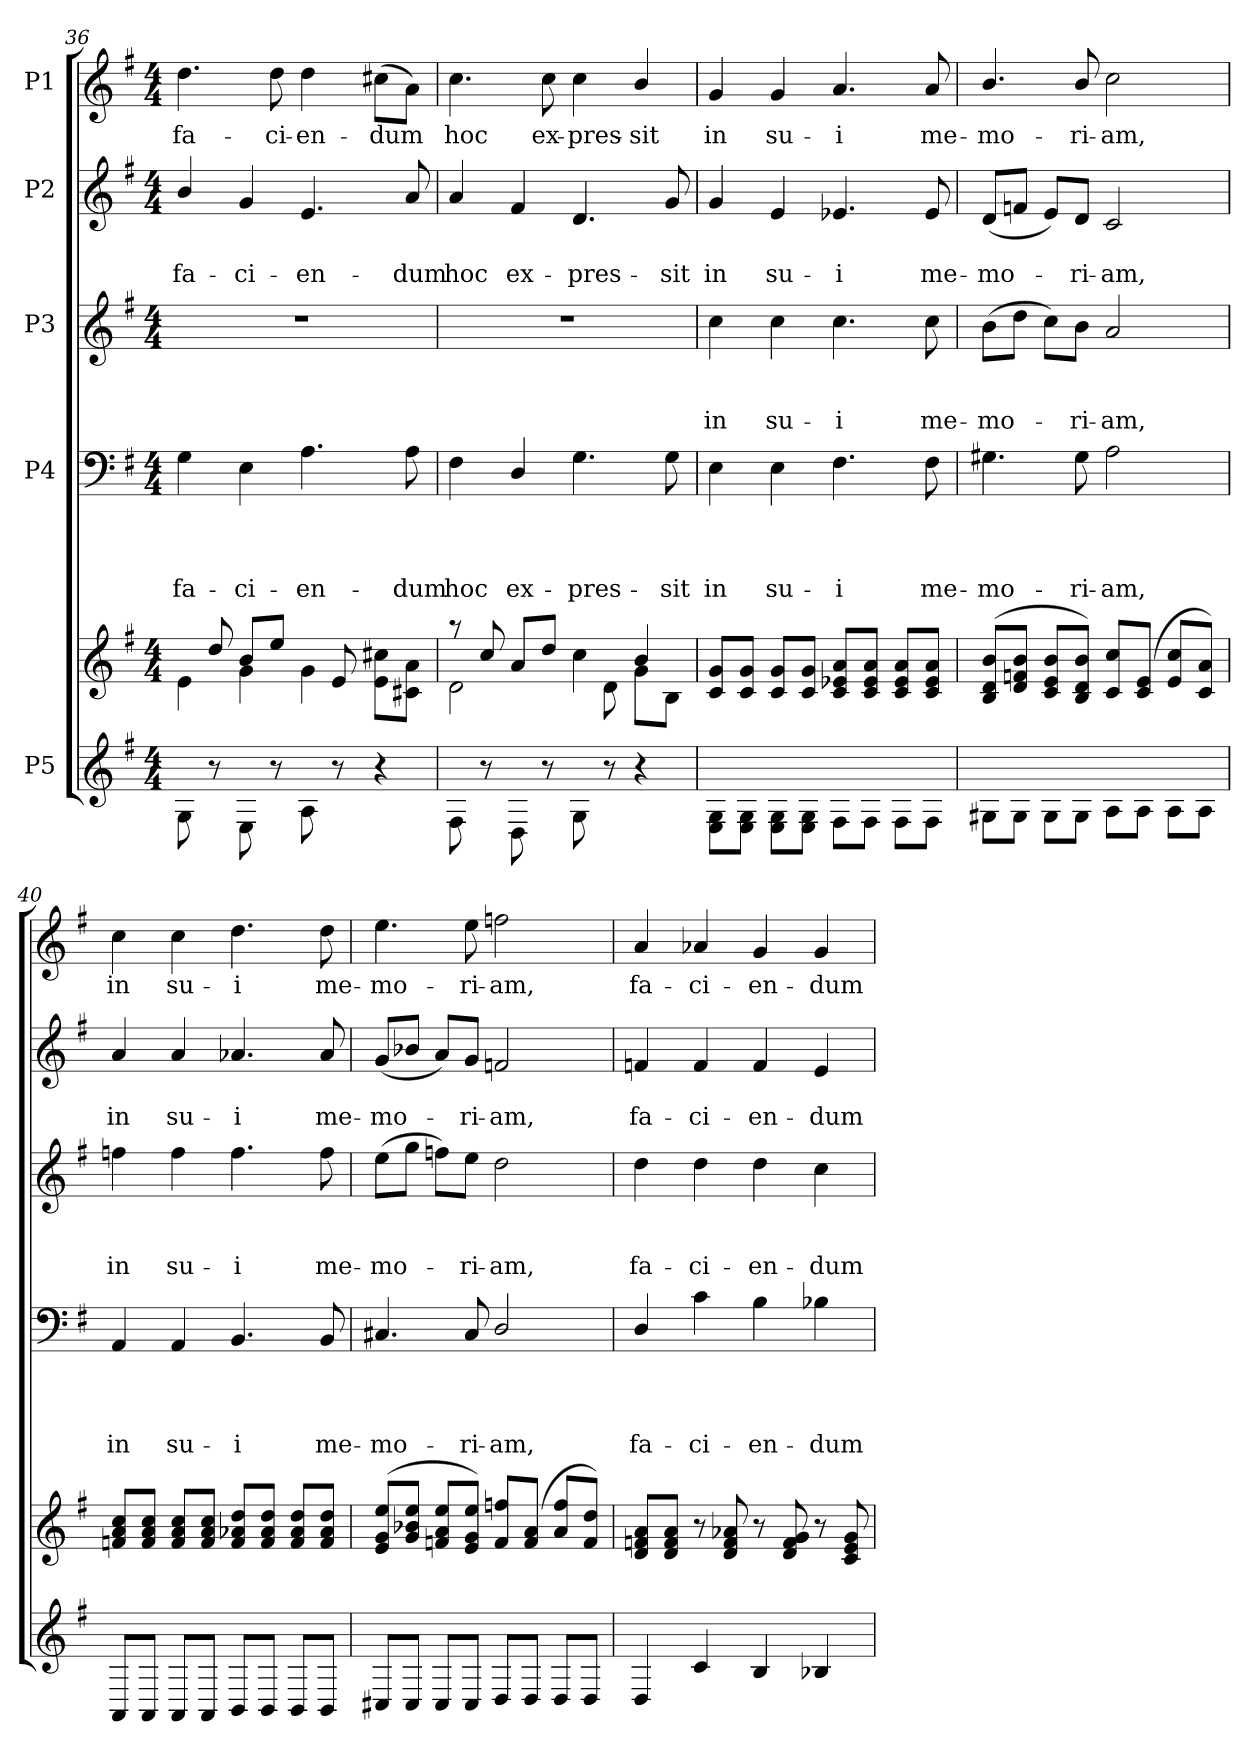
**kern	**kern	**kern	**text	**text	**text	**text	**kern	**text	**text	**text	**kern	**text	**text	**kern	**text
*part5	*part5	*part4	*part4	*part4	*part4	*part4	*part3	*part3	*part3	*part3	*part2	*part2	*part2	*part1	*part1
*staff6	*staff5	*staff4	*staff4	*staff4	*staff4	*staff4	*staff3	*staff3	*staff3	*staff3	*staff2	*staff2	*staff2	*staff1	*staff1
*I"P5	*	*I"P4	*	*	*	*	*I"P3	*	*	*	*I"P2	*	*	*I"P1	*
!!LO:LB:g=z
*clefG2	*clefG2	*clefF4	*	*	*	*	*clefG2	*	*	*	*clefG2	*	*	*clefG2	*
*k[f#]	*k[f#]	*k[f#]	*	*	*	*	*k[f#]	*	*	*	*k[f#]	*	*	*k[f#]	*
*G:	*G:	*G:	*	*	*	*	*G:	*	*	*	*G:	*	*	*G:	*
*M4/4	*M4/4	*M4/4	*	*	*	*	*M4/4	*	*	*	*M4/4	*	*	*M4/4	*
=36	=36	=36	=36	=36	=36	=36	=36	=36	=36	=36	=36	=36	=36	=36	=36
*^	*^	*	*	*	*	*	*	*	*	*	*	*	*	*	*
*	*^	*	*^	*	*	*	*	*	*	*	*	*	*	*	*	*	*
!	!	!	!	!	!	!	!	!	!	!LO:LY:b	!	!	!	!	!	!	!LO:LY:b	!	!LO:LY:b
8G\	1ryy	1ryy	4e\	8ryy	1ryy	4G\	.	.	.	fa-	1r	.	.	.	4b/	.	fa-	4.dd\	fa-
8r	.	.	.	8dd/	.	.	.	.	.	.	.	.	.	.	.	.	.	.	.
!	!	!	!	!	!	!	!	!	!	!LO:LY:b	!	!	!	!	!	!	!LO:LY:b	!	!
8E\	.	.	8b/L	4g\	.	4E\	.	.	.	-ci-	.	.	.	.	4g/	.	-ci-	.	.
!	!	!	!	!	!	!	!	!	!	!	!	!	!	!	!	!	!	!	!LO:LY:b
8r	.	.	8ee/J	.	.	.	.	.	.	.	.	.	.	.	.	.	.	8dd\	-ci-
!	!	!	!	!	!	!	!	!	!	!LO:LY:b	!	!	!	!	!	!	!LO:LY:b	!	!LO:LY:b
8A\	.	.	4g\	8ryy	.	4.A\	.	.	.	-en-	.	.	.	.	4.e/	.	-en-	4dd\	-en-
8r	.	.	.	8e/	.	.	.	.	.	.	.	.	.	.	.	.	.	.	.
!	!	!	!	!	!	!	!	!	!	!	!	!	!	!	!	!	!	!	!LO:LY:b
4r	.	.	8e\ 8cc#X\L	4ryy	.	.	.	.	.	.	.	.	.	.	.	.	.	(>8cc#X\L	-dum
!	!	!	!	!	!	!	!	!	!	!LO:LY:b	!	!	!	!	!	!	!LO:LY:b	!	!
.	.	.	8c#X\ 8a\J	.	.	8A\	.	.	.	-dum	.	.	.	.	8a/	.	-dum	8a\J)	.
=37	=37	=37	=37	=37	=37	=37	=37	=37	=37	=37	=37	=37	=37	=37	=37	=37	=37	=37	=37
!	!	!	!	!	!	!	!	!	!	!LO:LY:b	!	!	!	!	!	!	!LO:LY:b	!	!LO:LY:b
8F#\	1ryy	1ryy	8raa	2d\	1ryy	4F#\	.	.	.	hoc	1r	.	.	.	4a/	.	hoc	4.cc\	hoc
8r	.	.	8cc/	.	.	.	.	.	.	.	.	.	.	.	.	.	.	.	.
!	!	!	!	!	!	!	!	!	!	!LO:LY:b	!	!	!	!	!	!	!LO:LY:b	!	!
8D\	.	.	8a/L	.	.	4D/	.	.	.	ex-	.	.	.	.	4f#/	.	ex-	.	.
!	!	!	!	!	!	!	!	!	!	!	!	!	!	!	!	!	!	!	!LO:LY:b
8r	.	.	8dd/J	.	.	.	.	.	.	.	.	.	.	.	.	.	.	8cc\	ex-
!	!	!	!	!	!	!	!	!	!	!LO:LY:b	!	!	!	!	!	!	!LO:LY:b	!	!LO:LY:b
8G\	.	.	4cc\	8ryy	.	4.G\	.	.	.	-pres-	.	.	.	.	4.d/	.	-pres-	4cc\	-pres-
8r	.	.	.	8d\	.	.	.	.	.	.	.	.	.	.	.	.	.	.	.
!	!	!	!	!	!	!	!	!	!	!	!	!	!	!	!	!	!	!	!LO:LY:b
4r	.	.	8g\L	4b/	.	.	.	.	.	.	.	.	.	.	.	.	.	4b/	-sit
!	!	!	!	!	!	!	!	!	!	!LO:LY:b	!	!	!	!	!	!	!LO:LY:b	!	!
.	.	.	8B\J	.	.	8G\	.	.	.	-sit	.	.	.	.	8g/	.	-sit	.	.
=38	=38	=38	=38	=38	=38	=38	=38	=38	=38	=38	=38	=38	=38	=38	=38	=38	=38	=38	=38
!	!	!	!	!	!	!	!	!	!	!LO:LY:b	!	!	!	!LO:LY:b	!	!	!LO:LY:b	!	!LO:LY:b
8E\ 8G\L	1ryy	1ryy	8c/ 8g/L	1ryy	1ryy	4E\	.	.	.	in	4cc\	.	.	in	4g/	.	in	4g/	in
8E\ 8G\J	.	.	8c/ 8g/J	.	.	.	.	.	.	.	.	.	.	.	.	.	.	.	.
!	!	!	!	!	!	!	!	!	!	!LO:LY:b	!	!	!	!LO:LY:b	!	!	!LO:LY:b	!	!LO:LY:b
8E\ 8G\L	.	.	8c/ 8g/L	.	.	4E\	.	.	.	su-	4cc\	.	.	su-	4e/	.	su-	4g/	su-
8E\ 8G\J	.	.	8c/ 8g/J	.	.	.	.	.	.	.	.	.	.	.	.	.	.	.	.
!	!	!	!	!	!	!	!	!	!	!LO:LY:b	!	!	!	!LO:LY:b	!	!	!LO:LY:b	!	!LO:LY:b
8F#\L	.	.	8c/ 8e-X/ 8a/L	.	.	4.F#\	.	.	.	-i	4.cc\	.	.	-i	4.e-X/	.	-i	4.a/	-i
8F#\J	.	.	8c/ 8e-/ 8a/J	.	.	.	.	.	.	.	.	.	.	.	.	.	.	.	.
8F#\L	.	.	8c/ 8e-/ 8a/L	.	.	.	.	.	.	.	.	.	.	.	.	.	.	.	.
!	!	!	!	!	!	!	!	!	!	!LO:LY:b	!	!	!	!LO:LY:b	!	!	!LO:LY:b	!	!LO:LY:b
8F#\J	.	.	8c/ 8e-/ 8a/J	.	.	8F#\	.	.	.	me-	8cc\	.	.	me-	8e-/	.	me-	8a/	me-
=39	=39	=39	=39	=39	=39	=39	=39	=39	=39	=39	=39	=39	=39	=39	=39	=39	=39	=39	=39
!	!	!	!	!	!	!	!	!	!	!LO:LY:b	!	!	!	!LO:LY:b	!	!	!LO:LY:b	!	!LO:LY:b
8G#X\L	1ryy	1ryy	(<8B/ 8d/ 8b/L	1ryy	1ryy	4.G#X\	.	.	.	-mo-	(>8b\L	.	.	-mo-	(<8d/L	.	-mo-	4.b/	-mo-
8G#\J	.	.	8d/ 8fn/ 8b/J	.	.	.	.	.	.	.	8dd\J	.	.	.	8fn/J	.	.	.	.
8G#\L	.	.	8c/ 8e/ 8b/L	.	.	.	.	.	.	.	8cc\L)	.	.	.	8e/L)	.	.	.	.
!	!	!	!	!	!	!	!	!	!	!LO:LY:b	!	!	!	!LO:LY:b	!	!	!LO:LY:b	!	!LO:LY:b
8G#\J	.	.	8B/ 8d/ 8b/J)	.	.	8G#\	.	.	.	-ri-	8b\J	.	.	-ri-	8d/J	.	-ri-	8b/	-ri-
!	!	!	!	!	!	!	!	!	!	!LO:LY:b	!	!	!	!LO:LY:b	!	!	!LO:LY:b	!	!LO:LY:b
8A\L	.	.	8c/ 8cc/L	.	.	2A\	.	.	.	-am,	2a/	.	.	-am,	2c/	.	-am,	2cc\	-am,
8A\J	.	.	(<8c/ 8e/J	.	.	.	.	.	.	.	.	.	.	.	.	.	.	.	.
8A\L	.	.	8e/ 8cc/L	.	.	.	.	.	.	.	.	.	.	.	.	.	.	.	.
8A\J	.	.	8c/ 8a/J)	.	.	.	.	.	.	.	.	.	.	.	.	.	.	.	.
=40	=40	=40	=40	=40	=40	=40	=40	=40	=40	=40	=40	=40	=40	=40	=40	=40	=40	=40	=40
!	!	!	!	!	!	!	!	!	!	!LO:LY:b	!	!	!	!LO:LY:b	!	!	!LO:LY:b	!	!LO:LY:b
8AA/L	1ryy	1ryy	8fn/ 8a/ 8cc/L	1ryy	1ryy	4AA/	.	.	.	in	4ffn\	.	.	in	4a/	.	in	4cc\	in
8AA/J	.	.	8f/ 8a/ 8cc/J	.	.	.	.	.	.	.	.	.	.	.	.	.	.	.	.
!	!	!	!	!	!	!	!	!	!	!LO:LY:b	!	!	!	!LO:LY:b	!	!	!LO:LY:b	!	!LO:LY:b
8AA/L	.	.	8f/ 8a/ 8cc/L	.	.	4AA/	.	.	.	su-	4ff\	.	.	su-	4a/	.	su-	4cc\	su-
8AA/J	.	.	8f/ 8a/ 8cc/J	.	.	.	.	.	.	.	.	.	.	.	.	.	.	.	.
!	!	!	!	!	!	!	!	!	!	!LO:LY:b	!	!	!	!LO:LY:b	!	!	!LO:LY:b	!	!LO:LY:b
8BB/L	.	.	8f/ 8a-X/ 8dd/L	.	.	4.BB/	.	.	.	-i	4.ff\	.	.	-i	4.a-X/	.	-i	4.dd\	-i
8BB/J	.	.	8f/ 8a-/ 8dd/J	.	.	.	.	.	.	.	.	.	.	.	.	.	.	.	.
8BB/L	.	.	8f/ 8a-/ 8dd/L	.	.	.	.	.	.	.	.	.	.	.	.	.	.	.	.
!	!	!	!	!	!	!	!	!	!	!LO:LY:b	!	!	!	!LO:LY:b	!	!	!LO:LY:b	!	!LO:LY:b
8BB/J	.	.	8f/ 8a-/ 8dd/J	.	.	8BB/	.	.	.	me-	8ff\	.	.	me-	8a-/	.	me-	8dd\	me-
!!LO:PB:g=z
=41	=41	=41	=41	=41	=41	=41	=41	=41	=41	=41	=41	=41	=41	=41	=41	=41	=41	=41	=41
!	!	!	!	!	!	!	!	!	!	!LO:LY:b	!	!	!	!LO:LY:b	!	!	!LO:LY:b	!	!LO:LY:b
8C#X/L	1ryy	1ryy	(<8e/ 8g/ 8ee/L	1ryy	1ryy	4.C#X/	.	.	.	-mo-	(>8ee\L	.	.	-mo-	(<8g/L	.	-mo-	4.ee\	-mo-
8C#/J	.	.	8g/ 8b-X/ 8ee/J	.	.	.	.	.	.	.	8gg\J	.	.	.	8b-X/J	.	.	.	.
8C#/L	.	.	8fn/ 8a/ 8ee/L	.	.	.	.	.	.	.	8ffn\L)	.	.	.	8a/L)	.	.	.	.
!	!	!	!	!	!	!	!	!	!	!LO:LY:b	!	!	!	!LO:LY:b	!	!	!LO:LY:b	!	!LO:LY:b
8C#/J	.	.	8e/ 8g/ 8ee/J)	.	.	8C#/	.	.	.	-ri-	8ee\J	.	.	-ri-	8g/J	.	-ri-	8ee\	-ri-
!	!	!	!	!	!	!	!	!	!	!LO:LY:b	!	!	!	!LO:LY:b	!	!	!LO:LY:b	!	!LO:LY:b
8D/L	.	.	8f/ 8ffn/L	.	.	2D/	.	.	.	-am,	2dd\	.	.	-am,	2fn/	.	-am,	2ffn\	-am,
8D/J	.	.	(>8f/ 8a/J	.	.	.	.	.	.	.	.	.	.	.	.	.	.	.	.
8D/L	.	.	8a/ 8ff/L	.	.	.	.	.	.	.	.	.	.	.	.	.	.	.	.
8D/J	.	.	8f/ 8dd/J)	.	.	.	.	.	.	.	.	.	.	.	.	.	.	.	.
=42	=42	=42	=42	=42	=42	=42	=42	=42	=42	=42	=42	=42	=42	=42	=42	=42	=42	=42	=42
!	!	!	!	!	!	!	!	!	!	!LO:LY:b	!	!	!	!LO:LY:b	!	!	!LO:LY:b	!	!LO:LY:b
4D/	1ryy	1ryy	8d/ 8fn/ 8a/L	1ryy	1ryy	4D/	.	.	.	fa-	4dd\	.	.	fa-	4fn/	.	fa-	4a/	fa-
.	.	.	8d/ 8f/ 8a/J	.	.	.	.	.	.	.	.	.	.	.	.	.	.	.	.
!	!	!	!	!	!	!	!	!	!	!LO:LY:b	!	!	!	!LO:LY:b	!	!	!LO:LY:b	!	!LO:LY:b
4c/	.	.	8r	.	.	4c\	.	.	.	-ci-	4dd\	.	.	-ci-	4f/	.	-ci-	4a-X/	-ci-
.	.	.	8d/ 8f/ 8a-X/	.	.	.	.	.	.	.	.	.	.	.	.	.	.	.	.
!	!	!	!	!	!	!	!	!	!	!LO:LY:b	!	!	!	!LO:LY:b	!	!	!LO:LY:b	!	!LO:LY:b
4B/	.	.	8r	.	.	4B\	.	.	.	-en-	4dd\	.	.	-en-	4f/	.	-en-	4g/	-en-
.	.	.	8d/ 8f/ 8g/	.	.	.	.	.	.	.	.	.	.	.	.	.	.	.	.
!	!	!	!	!	!	!	!	!	!	!LO:LY:b	!	!	!	!LO:LY:b	!	!	!LO:LY:b	!	!LO:LY:b
4B-X/	.	.	8r	.	.	4B-X\	.	.	.	-dum	4cc\	.	.	-dum	4e/	.	-dum	4g/	-dum
.	.	.	8c/ 8e/ 8g/	.	.	.	.	.	.	.	.	.	.	.	.	.	.	.	.
*v	*v	*v	*	*	*	*	*	*	*	*	*	*	*	*	*	*	*	*	*
*	*v	*v	*v	*	*	*	*	*	*	*	*	*	*	*	*	*	*
=	=	=	=	=	=	=	=	=	=	=	=	=	=	=	=
*-	*-	*-	*-	*-	*-	*-	*-	*-	*-	*-	*-	*-	*-	*-	*-
